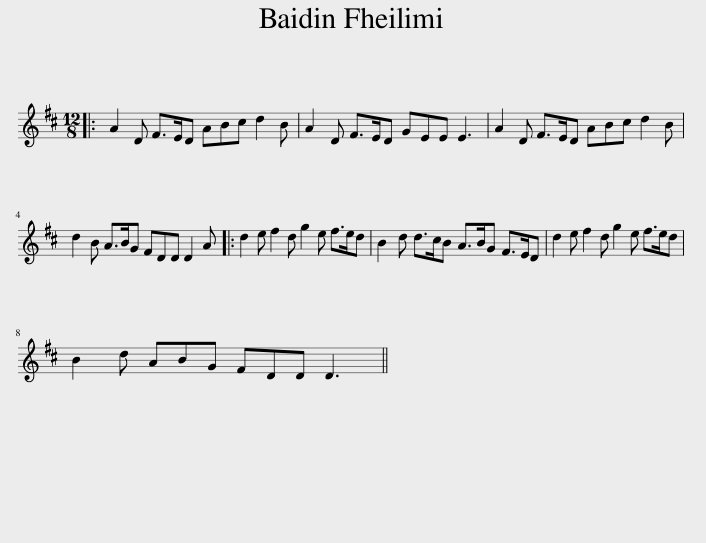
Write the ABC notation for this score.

X:1
L:1/8
M:12/8
I:linebreak $
K:D
V:1 treble
V:1
|: A2 D F>ED ABc d2 B | A2 D F>ED GEE E3 | A2 D F>ED ABc d2 B |$ d2 B A>BG FDD D2 A |: d2 e f2 d g2 e f>ed | %5
 B2 d d>cB A>BG F>ED | d2 e f2 d g2 e f>ed |$ B2 d ABG FDD D3 || %8
